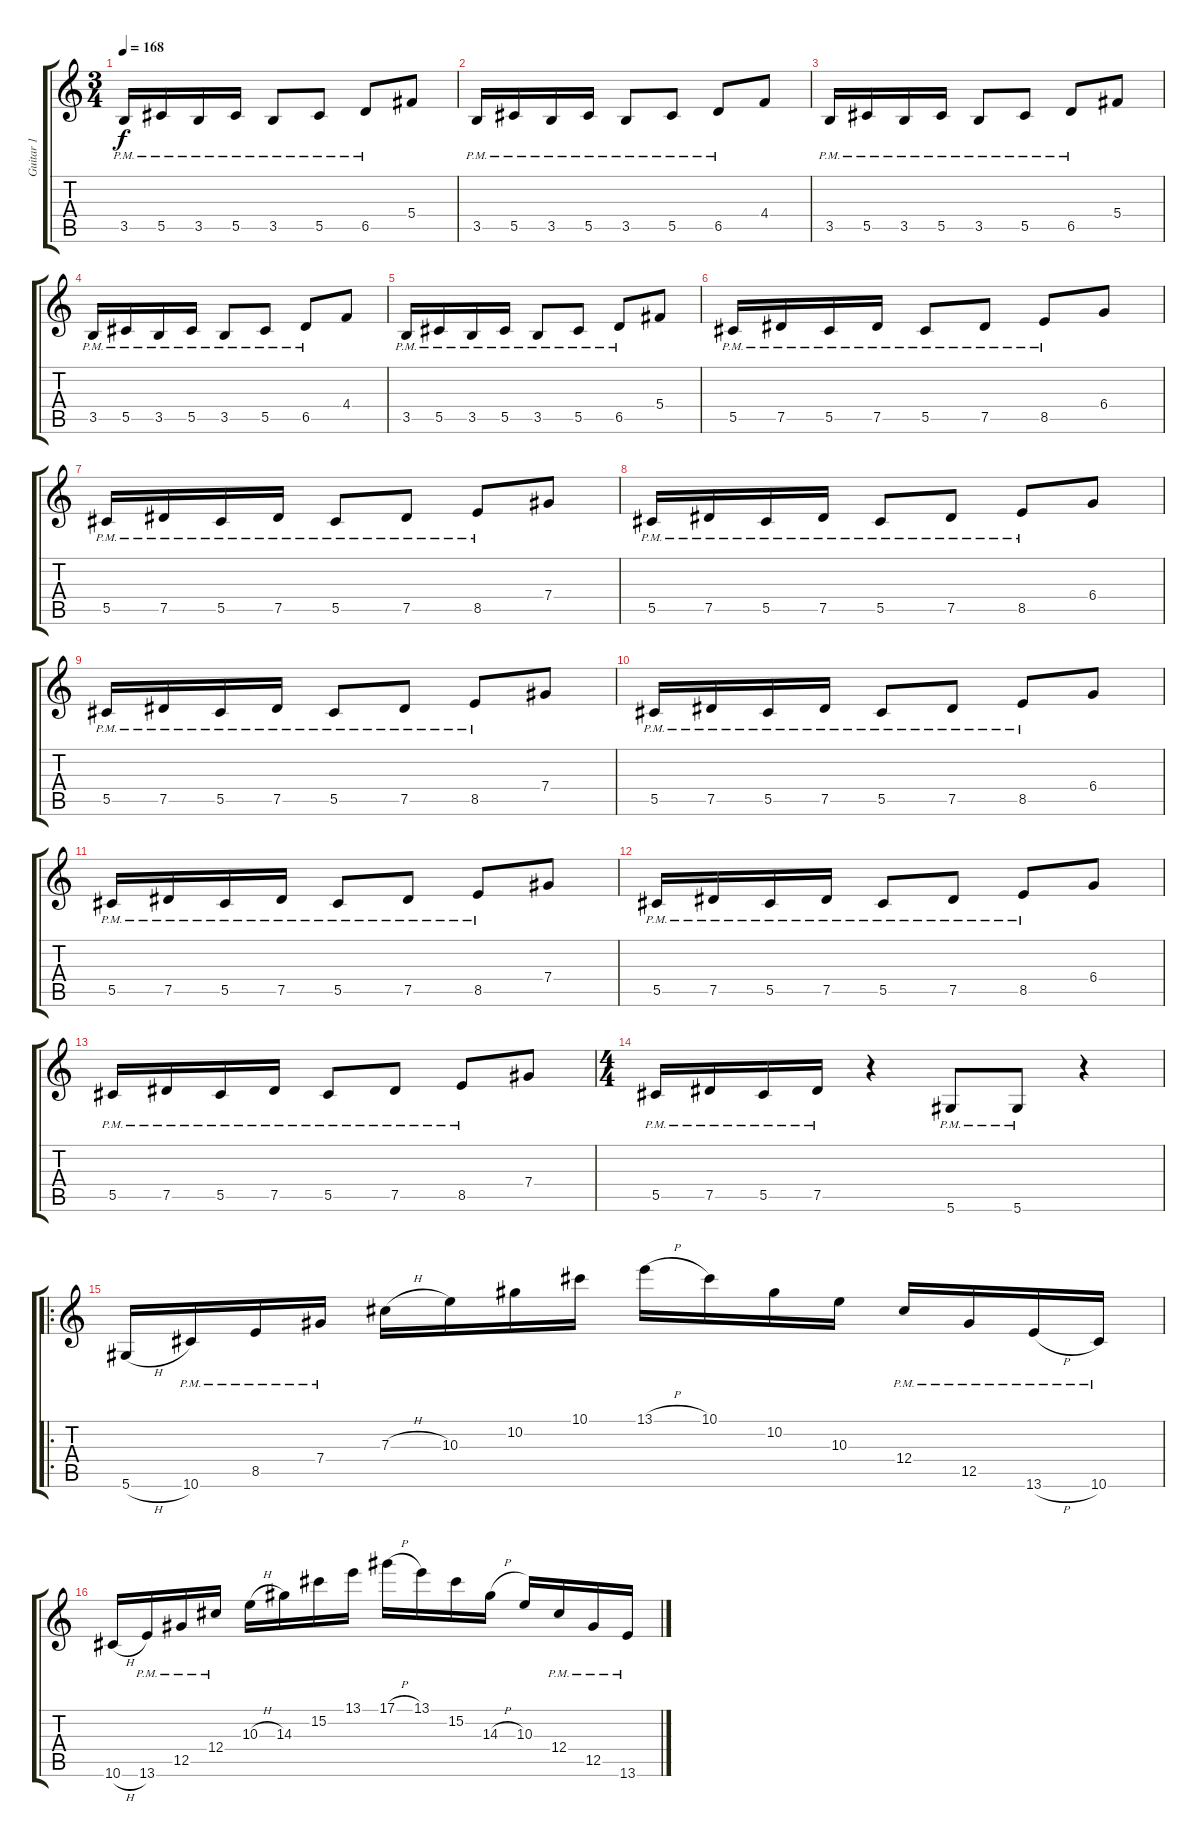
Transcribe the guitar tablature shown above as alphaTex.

\track ("Guitar 1" "Guitar 1") {instrument distortionguitar}
\staff {score tabs}
\tuning (Eb4 Bb3 Gb3 Db3 Ab2 Eb2) {hide}
\ts (3 4)
\tempo 168
\clef g2
\ks c
3.5{pm}.16{dy f} 5.5{pm}.16 3.5{pm}.16 5.5{pm}.16 3.5{pm}.8 5.5{pm}.8 6.5{pm}.8 5.4.8 |
3.5{pm}.16 5.5{pm}.16 3.5{pm}.16 5.5{pm}.16 3.5{pm}.8 5.5{pm}.8 6.5{pm}.8 4.4.8 |
3.5{pm}.16 5.5{pm}.16 3.5{pm}.16 5.5{pm}.16 3.5{pm}.8 5.5{pm}.8 6.5{pm}.8 5.4.8 |
3.5{pm}.16 5.5{pm}.16 3.5{pm}.16 5.5{pm}.16 3.5{pm}.8 5.5{pm}.8 6.5{pm}.8 4.4.8 |
3.5{pm}.16 5.5{pm}.16 3.5{pm}.16 5.5{pm}.16 3.5{pm}.8 5.5{pm}.8 6.5{pm}.8 5.4.8 |
5.5{pm}.16 7.5{pm}.16 5.5{pm}.16 7.5{pm}.16 5.5{pm}.8 7.5{pm}.8 8.5{pm}.8 6.4.8 |
5.5{pm}.16 7.5{pm}.16 5.5{pm}.16 7.5{pm}.16 5.5{pm}.8 7.5{pm}.8 8.5{pm}.8 7.4.8 |
5.5{pm}.16 7.5{pm}.16 5.5{pm}.16 7.5{pm}.16 5.5{pm}.8 7.5{pm}.8 8.5{pm}.8 6.4.8 |
5.5{pm}.16 7.5{pm}.16 5.5{pm}.16 7.5{pm}.16 5.5{pm}.8 7.5{pm}.8 8.5{pm}.8 7.4.8 |
5.5{pm}.16 7.5{pm}.16 5.5{pm}.16 7.5{pm}.16 5.5{pm}.8 7.5{pm}.8 8.5{pm}.8 6.4.8 |
5.5{pm}.16 7.5{pm}.16 5.5{pm}.16 7.5{pm}.16 5.5{pm}.8 7.5{pm}.8 8.5{pm}.8 7.4.8 |
5.5{pm}.16 7.5{pm}.16 5.5{pm}.16 7.5{pm}.16 5.5{pm}.8 7.5{pm}.8 8.5{pm}.8 6.4.8 |
5.5{pm}.16 7.5{pm}.16 5.5{pm}.16 7.5{pm}.16 5.5{pm}.8 7.5{pm}.8 8.5{pm}.8 7.4.8 |
\ts (4 4)
5.5{pm}.16 7.5{pm}.16 5.5{pm}.16 7.5{pm}.16 r.4 5.6{pm}.8 5.6{pm}.8 r.4 |
\ro
5.6{h}.16 10.6{pm}.16 8.5{pm}.16 7.4{pm}.16 7.3{h}.16 10.3.16 10.2.16 10.1.16 13.1{h}.16 10.1.16 10.2.16 10.3.16 12.4{pm}.16 12.5{pm}.16 13.6{h pm}.16 10.6{pm}.16 |
10.6{h}.16 13.6{pm}.16 12.5{pm}.16 12.4{pm}.16 10.3{h}.16 14.3.16 15.2.16 13.1.16 17.1{h}.16 13.1.16 15.2.16 14.3{h}.16 10.3.16 12.4{pm}.16 12.5{pm}.16 13.6{pm}.16
